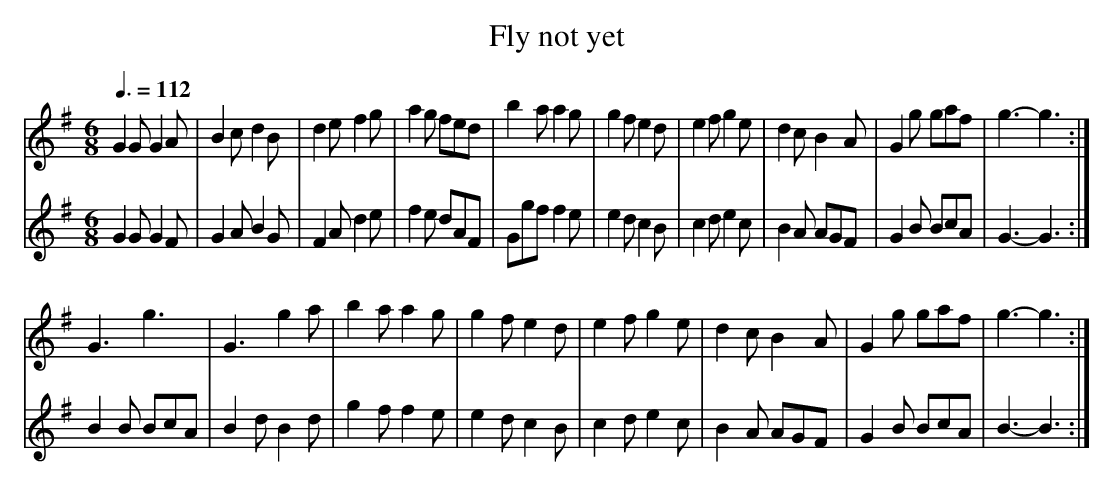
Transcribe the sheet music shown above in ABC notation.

X:1
T:Fly not yet
M:6/8
L:1/8
Q:3/8=112
K:G
[V:1] G2G G2A|B2c d2B|d2e f2g|a2g fed|b2a a2g|g2f e2d|e2f g2e|d2c B2A|G2g gaf|g3- g3:|
[V:2] G2G G2F|G2A B2G|F2A d2e|f2e dAF|Ggf f2e|e2d c2B|c2d e2c|B2A AGF|G2B BcA|G3- G3:|
[V:1] G3  g3 |G3  g2a|b2a a2g|g2f e2d|e2f g2e|d2c B2A|G2g gaf|g3- g3:|
[V:2] B2B BcA|B2d B2d|g2f f2e|e2d c2B|c2d e2c|B2A AGF|G2B BcA|B3- B3:|
